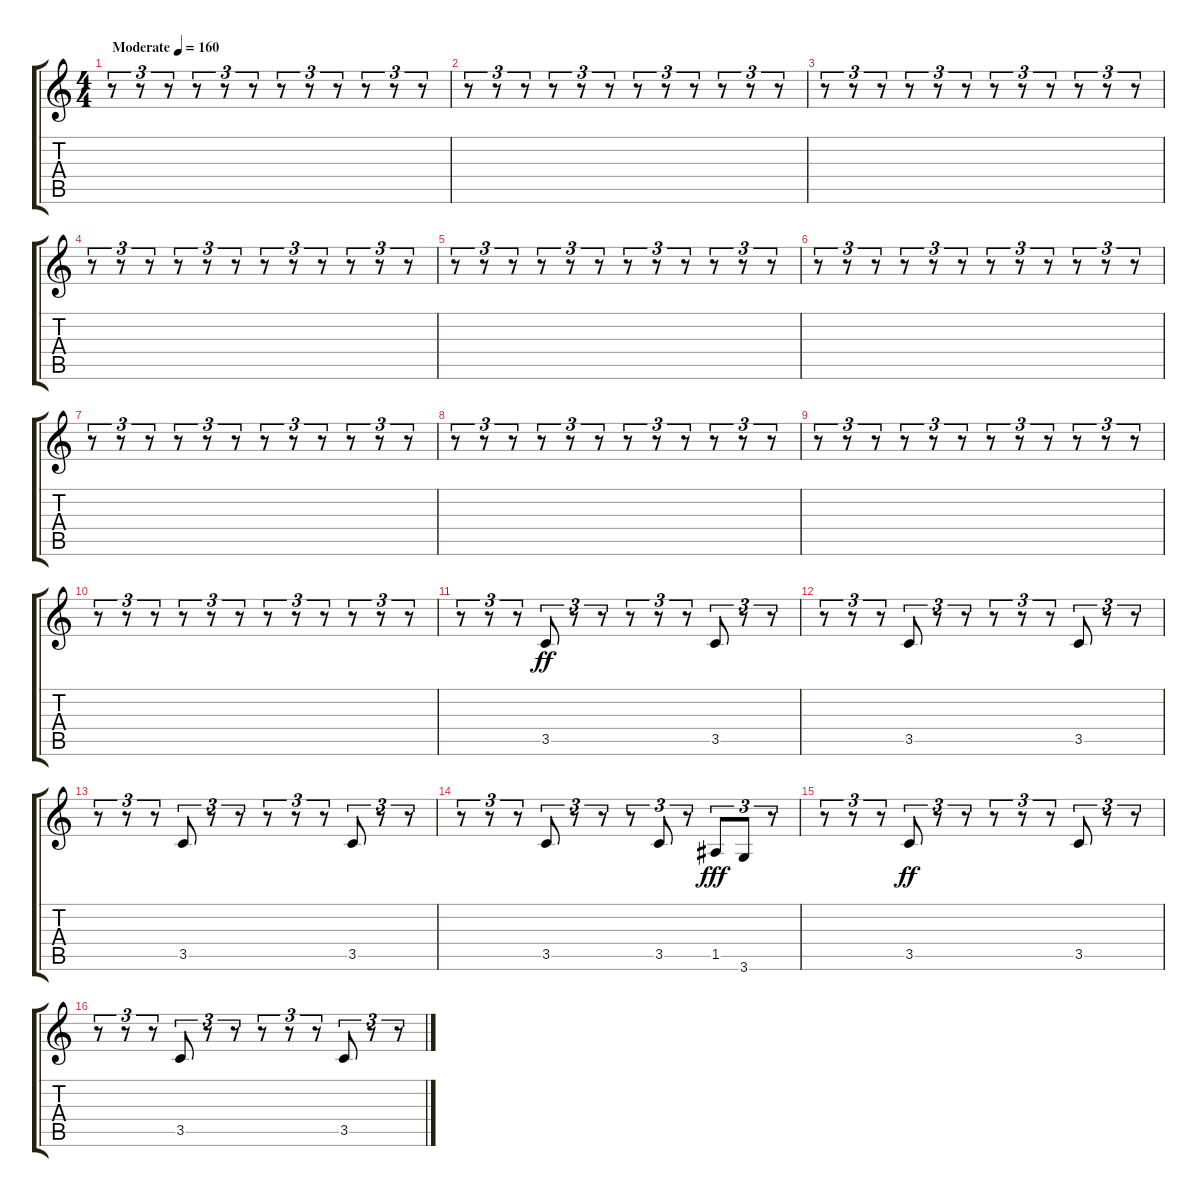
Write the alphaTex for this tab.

\track "" {instrument synthbass2}
\staff {score tabs}
\tuning (E4 B3 G3 D3 A2 E2) {hide}
\ts (4 4)
\tempo (160 "Moderate")
\clef g2
\ks c
r.8{tu (3 2) dy ff instrument synthbass2} r.8{tu (3 2)} r.8{tu (3 2)} r.8{tu (3 2)} r.8{tu (3 2)} r.8{tu (3 2)} r.8{tu (3 2)} r.8{tu (3 2)} r.8{tu (3 2)} r.8{tu (3 2)} r.8{tu (3 2)} r.8{tu (3 2)} |
r.8{tu (3 2)} r.8{tu (3 2)} r.8{tu (3 2)} r.8{tu (3 2)} r.8{tu (3 2)} r.8{tu (3 2)} r.8{tu (3 2)} r.8{tu (3 2)} r.8{tu (3 2)} r.8{tu (3 2)} r.8{tu (3 2)} r.8{tu (3 2)} |
r.8{tu (3 2)} r.8{tu (3 2)} r.8{tu (3 2)} r.8{tu (3 2)} r.8{tu (3 2)} r.8{tu (3 2)} r.8{tu (3 2)} r.8{tu (3 2)} r.8{tu (3 2)} r.8{tu (3 2)} r.8{tu (3 2)} r.8{tu (3 2)} |
r.8{tu (3 2)} r.8{tu (3 2)} r.8{tu (3 2)} r.8{tu (3 2)} r.8{tu (3 2)} r.8{tu (3 2)} r.8{tu (3 2)} r.8{tu (3 2)} r.8{tu (3 2)} r.8{tu (3 2)} r.8{tu (3 2)} r.8{tu (3 2)} |
r.8{tu (3 2)} r.8{tu (3 2)} r.8{tu (3 2)} r.8{tu (3 2)} r.8{tu (3 2)} r.8{tu (3 2)} r.8{tu (3 2)} r.8{tu (3 2)} r.8{tu (3 2)} r.8{tu (3 2)} r.8{tu (3 2)} r.8{tu (3 2)} |
r.8{tu (3 2)} r.8{tu (3 2)} r.8{tu (3 2)} r.8{tu (3 2)} r.8{tu (3 2)} r.8{tu (3 2)} r.8{tu (3 2)} r.8{tu (3 2)} r.8{tu (3 2)} r.8{tu (3 2)} r.8{tu (3 2)} r.8{tu (3 2)} |
r.8{tu (3 2)} r.8{tu (3 2)} r.8{tu (3 2)} r.8{tu (3 2)} r.8{tu (3 2)} r.8{tu (3 2)} r.8{tu (3 2)} r.8{tu (3 2)} r.8{tu (3 2)} r.8{tu (3 2)} r.8{tu (3 2)} r.8{tu (3 2)} |
r.8{tu (3 2)} r.8{tu (3 2)} r.8{tu (3 2)} r.8{tu (3 2)} r.8{tu (3 2)} r.8{tu (3 2)} r.8{tu (3 2)} r.8{tu (3 2)} r.8{tu (3 2)} r.8{tu (3 2)} r.8{tu (3 2)} r.8{tu (3 2)} |
r.8{tu (3 2)} r.8{tu (3 2)} r.8{tu (3 2)} r.8{tu (3 2)} r.8{tu (3 2)} r.8{tu (3 2)} r.8{tu (3 2)} r.8{tu (3 2)} r.8{tu (3 2)} r.8{tu (3 2)} r.8{tu (3 2)} r.8{tu (3 2)} |
r.8{tu (3 2)} r.8{tu (3 2)} r.8{tu (3 2)} r.8{tu (3 2)} r.8{tu (3 2)} r.8{tu (3 2)} r.8{tu (3 2)} r.8{tu (3 2)} r.8{tu (3 2)} r.8{tu (3 2)} r.8{tu (3 2)} r.8{tu (3 2)} |
r.8{tu (3 2)} r.8{tu (3 2)} r.8{tu (3 2)} 3.5.8{tu (3 2)} r.8{tu (3 2)} r.8{tu (3 2)} r.8{tu (3 2)} r.8{tu (3 2)} r.8{tu (3 2)} 3.5.8{tu (3 2)} r.8{tu (3 2)} r.8{tu (3 2)} |
r.8{tu (3 2)} r.8{tu (3 2)} r.8{tu (3 2)} 3.5.8{tu (3 2)} r.8{tu (3 2)} r.8{tu (3 2)} r.8{tu (3 2)} r.8{tu (3 2)} r.8{tu (3 2)} 3.5.8{tu (3 2)} r.8{tu (3 2)} r.8{tu (3 2)} |
r.8{tu (3 2)} r.8{tu (3 2)} r.8{tu (3 2)} 3.5.8{tu (3 2)} r.8{tu (3 2)} r.8{tu (3 2)} r.8{tu (3 2)} r.8{tu (3 2)} r.8{tu (3 2)} 3.5.8{tu (3 2)} r.8{tu (3 2)} r.8{tu (3 2)} |
r.8{tu (3 2)} r.8{tu (3 2)} r.8{tu (3 2)} 3.5.8{tu (3 2)} r.8{tu (3 2)} r.8{tu (3 2)} r.8{tu (3 2)} 3.5.8{tu (3 2)} r.8{tu (3 2)} 1.5.8{tu (3 2) dy fff} 3.6.8{tu (3 2)} r.8{tu (3 2)} |
r.8{tu (3 2)} r.8{tu (3 2)} r.8{tu (3 2)} 3.5.8{tu (3 2) dy ff} r.8{tu (3 2)} r.8{tu (3 2)} r.8{tu (3 2)} r.8{tu (3 2)} r.8{tu (3 2)} 3.5.8{tu (3 2)} r.8{tu (3 2)} r.8{tu (3 2)} |
r.8{tu (3 2)} r.8{tu (3 2)} r.8{tu (3 2)} 3.5.8{tu (3 2)} r.8{tu (3 2)} r.8{tu (3 2)} r.8{tu (3 2)} r.8{tu (3 2)} r.8{tu (3 2)} 3.5.8{tu (3 2)} r.8{tu (3 2)} r.8{tu (3 2)}
